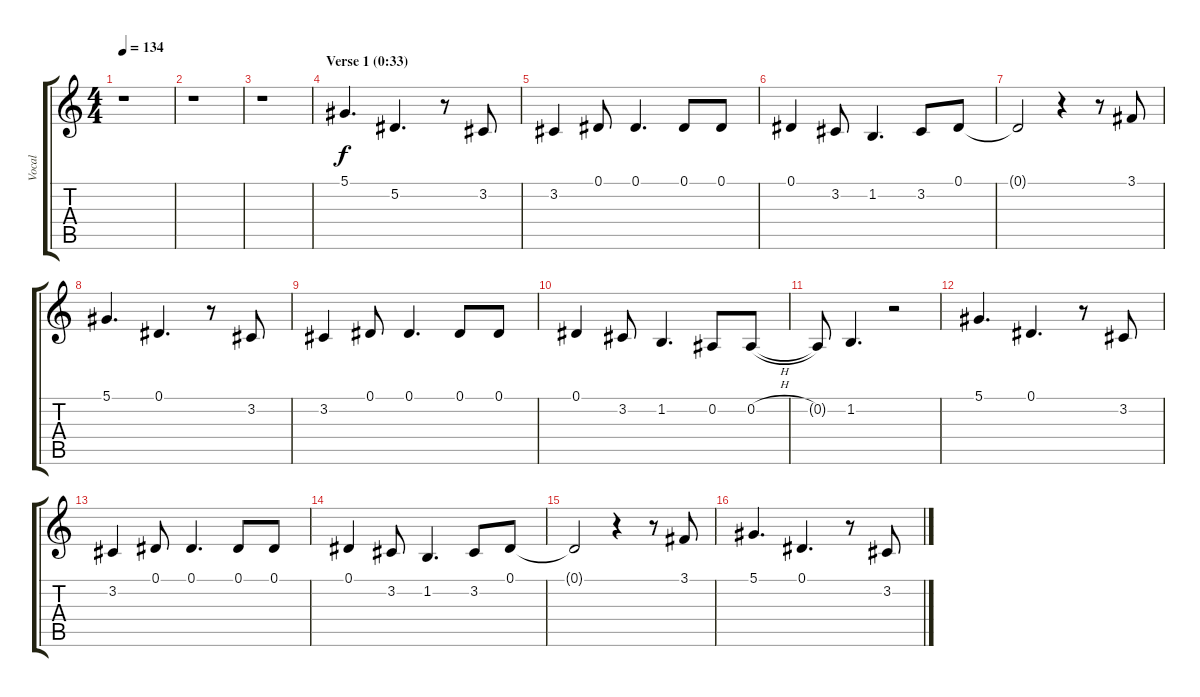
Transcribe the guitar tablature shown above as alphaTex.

\track ("Vocal" "Vocal") {instrument lead6voice}
\staff {score tabs}
\tuning (Eb4 Bb3 Gb3 Db3 Ab2 Eb2) {hide}
\ts (4 4)
\tempo 134
\clef g2
\ks c
r.1{dy f} |
r.1 |
r.1 |
\section ("" "Verse 1 (0:33)")
5.1.4{d} 5.2.4{d} r.8 3.2.8 |
3.2.4 0.1.8 0.1.4{d} 0.1.8 0.1.8 |
0.1.4 3.2.8 1.2.4{d} 3.2.8 0.1.8 |
0.1{t}.2 r.4 r.8 3.1.8 |
5.1.4{d} 0.1.4{d} r.8 3.2.8 |
3.2.4 0.1.8 0.1.4{d} 0.1.8 0.1.8 |
0.1.4 3.2.8 1.2.4{d} 0.2.8 0.2{h}.8 |
0.2{t}.8 1.2.4{d} r.2 |
5.1.4{d} 0.1.4{d} r.8 3.2.8 |
3.2.4 0.1.8 0.1.4{d} 0.1.8 0.1.8 |
0.1.4 3.2.8 1.2.4{d} 3.2.8 0.1.8 |
0.1{t}.2 r.4 r.8 3.1.8 |
5.1.4{d} 0.1.4{d} r.8 3.2.8
